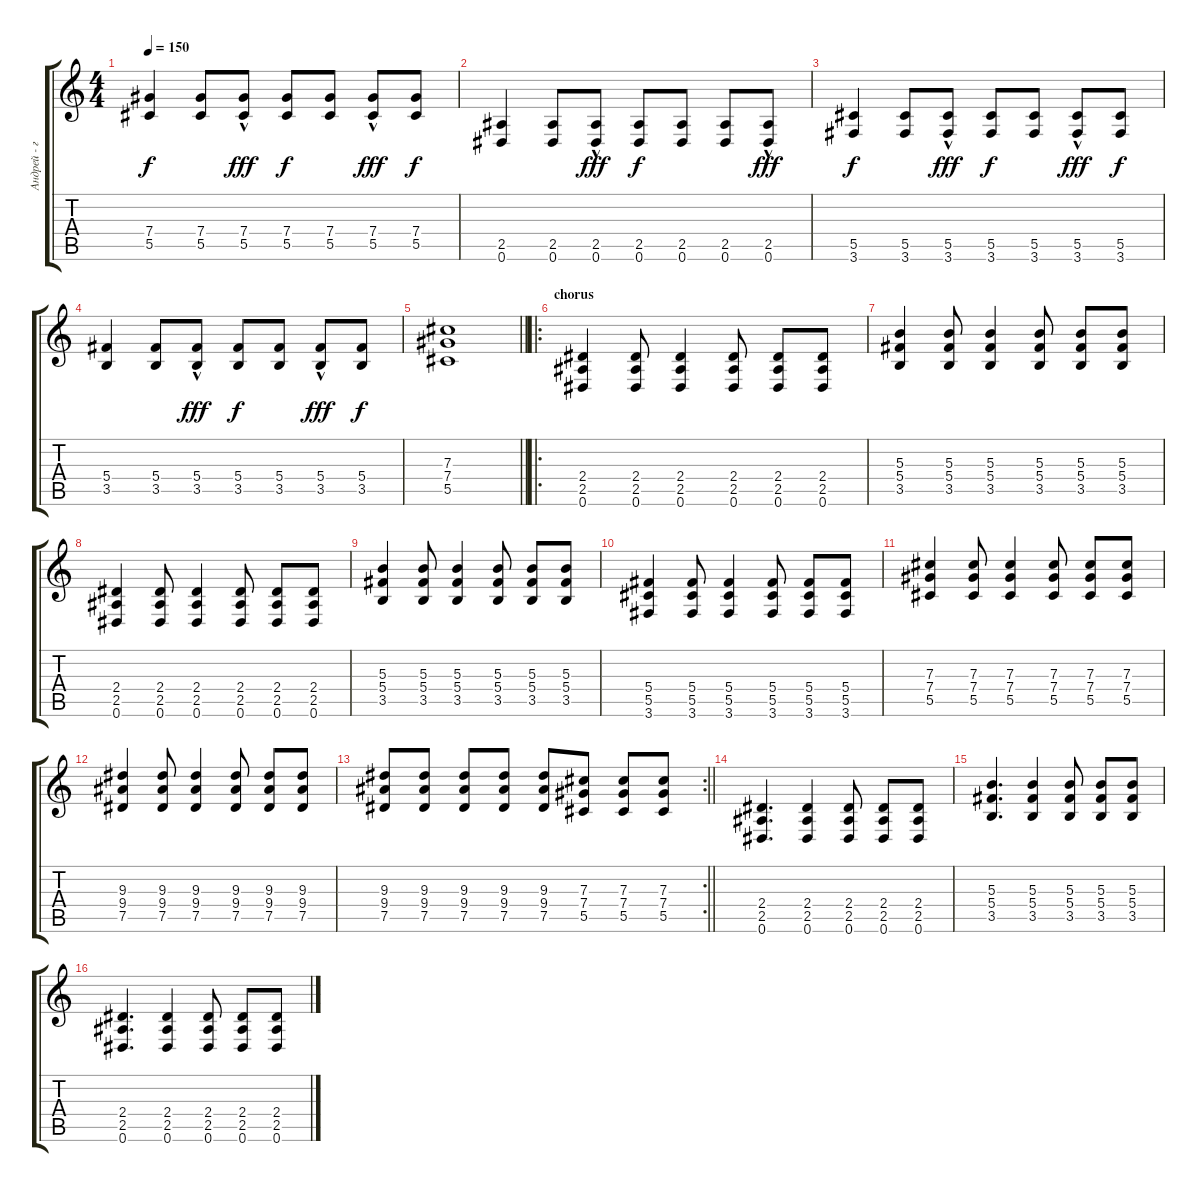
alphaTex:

\track ("Андрей - гитара" "Андрей - г") {instrument electricguitarmuted}
\staff {score tabs}
\tuning (Eb4 Bb3 Gb3 Db3 Ab2 Eb2) {hide}
\ts (4 4)
\tempo 150
\clef g2
\ks c
(7.4 5.5).4{dy f} (7.4 5.5).8 (7.4 5.5{hac}).8{dy fff} (7.4 5.5).8{dy f} (7.4 5.5).8 (7.4 5.5{hac}).8{dy fff} (7.4 5.5).8{dy f} |
(2.5 0.6).4 (2.5 0.6).8 (2.5 0.6{hac}).8{dy fff} (2.5 0.6).8{dy f} (2.5 0.6).8 (2.5 0.6).8 (2.5 0.6{hac}).8{dy fff} |
(5.5 3.6).4{dy f} (5.5 3.6).8 (5.5{hac} 3.6).8{dy fff} (5.5 3.6).8{dy f} (5.5 3.6).8 (5.5{hac} 3.6).8{dy fff} (5.5 3.6).8{dy f} |
(5.4 3.5).4 (5.4 3.5).8 (5.4 3.5{hac}).8{dy fff} (5.4 3.5).8{dy f} (5.4 3.5).8 (5.4 3.5{hac}).8{dy fff} (5.4 3.5).8{dy f} |
\barLineRight lightlight
(7.3 7.4 5.5).1 |
\ro
\section ("" "chorus")
(2.4 2.5 0.6).4{volume 12 instrument distortionguitar} (2.4 2.5 0.6).8 (2.4 2.5 0.6).4 (2.4 2.5 0.6).8 (2.4 2.5 0.6).8 (2.4 2.5 0.6).8 |
(5.3 5.4 3.5).4{volume 12 instrument distortionguitar} (5.3 5.4 3.5).8 (5.3 5.4 3.5).4 (5.3 5.4 3.5).8 (5.3 5.4 3.5).8 (5.3 5.4 3.5).8 |
(2.4 2.5 0.6).4{volume 12 instrument distortionguitar} (2.4 2.5 0.6).8 (2.4 2.5 0.6).4 (2.4 2.5 0.6).8 (2.4 2.5 0.6).8 (2.4 2.5 0.6).8 |
(5.3 5.4 3.5).4{volume 12 instrument distortionguitar} (5.3 5.4 3.5).8 (5.3 5.4 3.5).4 (5.3 5.4 3.5).8 (5.3 5.4 3.5).8 (5.3 5.4 3.5).8 |
(5.4 5.5 3.6).4{volume 12 instrument distortionguitar} (5.4 5.5 3.6).8 (5.4 5.5 3.6).4 (5.4 5.5 3.6).8 (5.4 5.5 3.6).8 (5.4 5.5 3.6).8 |
(7.3 7.4 5.5).4{volume 12 instrument distortionguitar} (7.3 7.4 5.5).8 (7.3 7.4 5.5).4 (7.3 7.4 5.5).8 (7.3 7.4 5.5).8 (7.3 7.4 5.5).8 |
(9.3 9.4 7.5).4{volume 12 instrument distortionguitar} (9.3 9.4 7.5).8 (9.3 9.4 7.5).4 (9.3 9.4 7.5).8 (9.3 9.4 7.5).8 (9.3 9.4 7.5).8 |
\rc 2
\barLineRight lightlight
(9.3 9.4 7.5).8{volume 12 instrument distortionguitar} (9.3 9.4 7.5).8 (9.3 9.4 7.5).8 (9.3 9.4 7.5).8 (9.3 9.4 7.5).8 (7.3 7.4 5.5).8 (7.3 7.4 5.5).8 (7.3 7.4 5.5).8 |
(2.4 2.5 0.6).4{d instrument electricguitarclean} (2.4 2.5 0.6).4 (2.4 2.5 0.6).8 (2.4 2.5 0.6).8 (2.4 2.5 0.6).8 |
(5.3 5.4 3.5).4{d instrument electricguitarclean} (5.3 5.4 3.5).4 (5.3 5.4 3.5).8 (5.3 5.4 3.5).8 (5.3 5.4 3.5).8 |
(2.4 2.5 0.6).4{d instrument electricguitarclean} (2.4 2.5 0.6).4 (2.4 2.5 0.6).8 (2.4 2.5 0.6).8 (2.4 2.5 0.6).8
